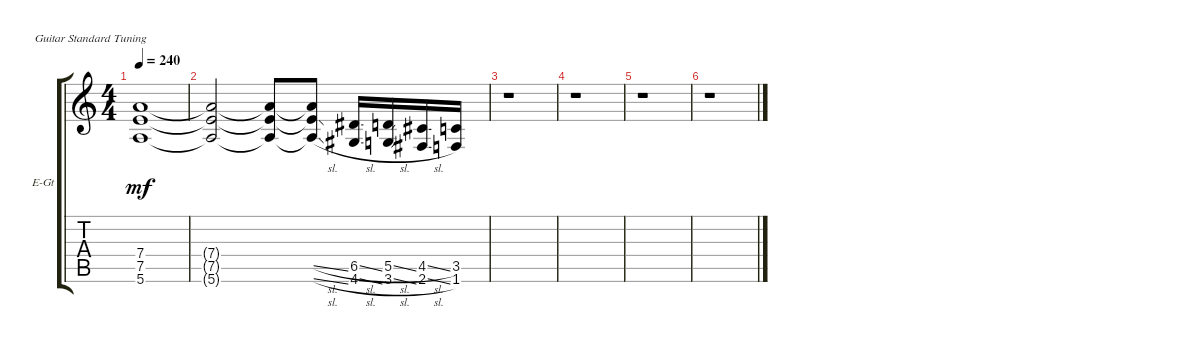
\defaultSystemsLayout 4
\bracketExtendMode groupsimilarinstruments
\firstSystemTrackNameOrientation horizontal
\otherSystemsTrackNameOrientation horizontal
\track ("Rhythm Main" "E-Gt") {instrument distortionguitar}
\staff {score tabs}
\tuning (E4 B3 G3 D3 A2 E2)
\ts (4 4)
\tempo 240
\clef g2
\ks c
(5.6 7.5 7.4).1{dy mf} |
(7.5{t} 5.6{t} 7.4{t}).2 (7.5{t} 5.6{t} 7.4{t}).8 (7.5{sl t} 5.6{sl t} 7.4{t}).8 (6.5{sl} 4.6{sl}).16 (5.5{sl} 3.6{sl}).16 (4.5{sl} 2.6{sl}).16 (3.5 1.6).16 |
r.1 |
r.1 |
r.1 |
r.1
